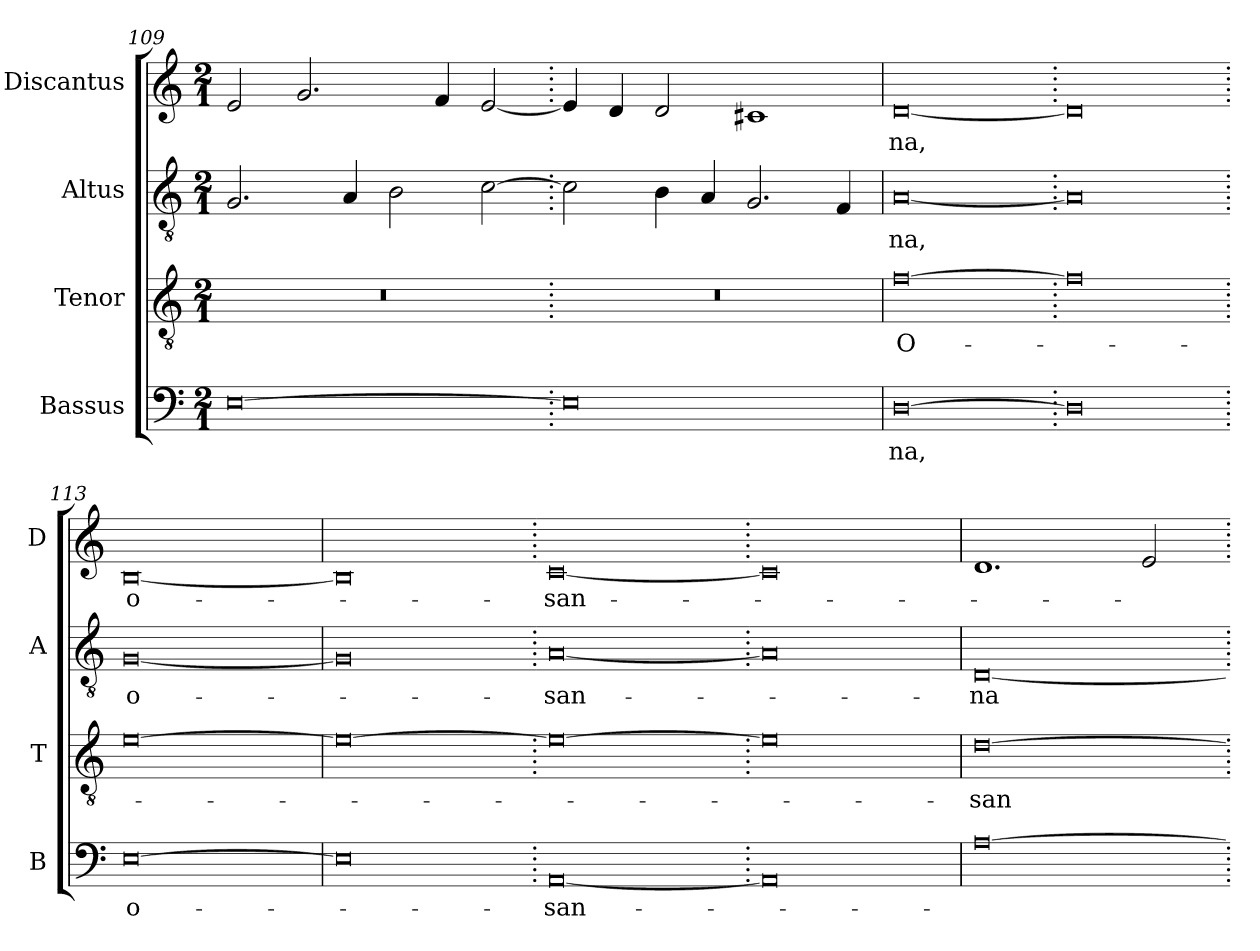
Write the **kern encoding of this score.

**kern	**text	**kern	**text	**kern	**text	**kern	**text
*part4	*part4	*part3	*part3	*part2	*part2	*part1	*part1
*staff4	*staff4	*staff3	*staff3	*staff2	*staff2	*staff1	*staff1
*I"Bassus	*	*I"Tenor	*	*I"Altus	*	*I"Discantus	*
*I'B	*	*I'T	*	*I'A	*	*I'D	*
*clefF4	*	*clefGv2	*	*clefGv2	*	*clefG2	*
*k[]	*	*k[]	*	*k[]	*	*k[]	*
*M2/1	*	*M2/1	*	*M2/1	*	*M2/1	*
=109	=109	=109	=109	=109	=109	=109	=109
[0E	.	0r	.	2.G	.	2e	.
.	.	.	.	.	.	2.g	.
.	.	.	.	4A	.	.	.
.	.	.	.	2B	.	.	.
.	.	.	.	.	.	4f	.
.	.	.	.	[2c	.	[2e	.
=110.	=110.	=110.	=110.	=110.	=110.	=110.	=110.
0E]	.	0r	.	2c]	.	4e]	.
.	.	.	.	.	.	4d	.
.	.	.	.	4B	.	2d	.
.	.	.	.	4A	.	.	.
.	.	.	.	2.G	.	1c#X	.
.	.	.	.	4F	.	.	.
=111	=111	=111	=111	=111	=111	=111	=111
[0D	-na,	[0f	O-	[0A	-na,	[0d	-na,
=112.	=112.	=112.	=112.	=112.	=112.	=112.	=112.
0D]	.	0f]	.	0A]	.	0d]	.
=113.	=113.	=113.	=113.	=113.	=113.	=113.	=113.
[0E	o-	[0e	.	[0G	o-	[0B	o-
=114	=114	=114	=114	=114	=114	=114	=114
0E]	.	0e_	.	0G]	.	0B]	.
=115.	=115.	=115.	=115.	=115.	=115.	=115.	=115.
[0AA	-san-	0e_	.	[0A	-san-	[0c	-san-
=116.	=116.	=116.	=116.	=116.	=116.	=116.	=116.
0AA]	.	0e]	.	0A]	.	0c]	.
=117	=117	=117	=117	=117	=117	=117	=117
[0A	.	[0d	-san-	[0D	-na	1.d	.
.	.	.	.	.	.	2e	.
=.	=.	=.	=.	=.	=.	=.	=.
*-	*-	*-	*-	*-	*-	*-	*-
